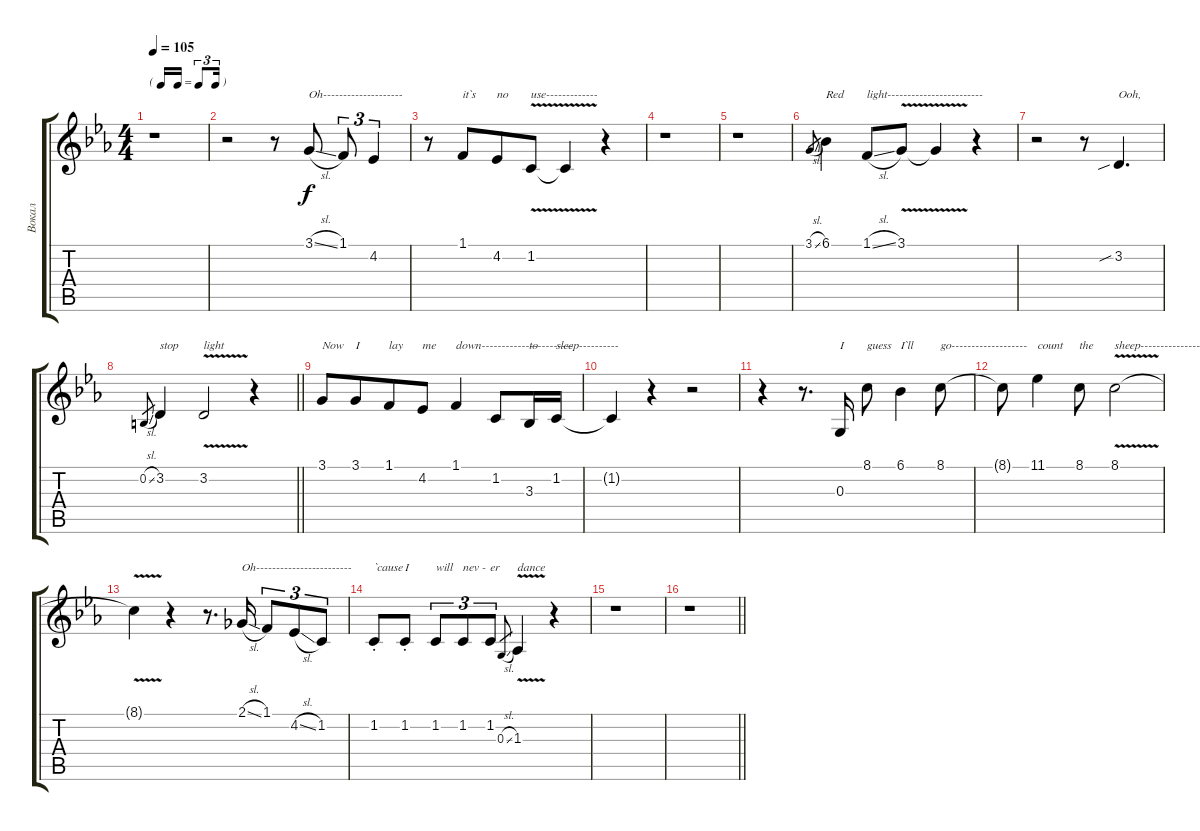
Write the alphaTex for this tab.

\track ("Вокал" "Вокал") {instrument accordion}
\staff {score tabs}
\tuning (E4 B3 G3 D3 A2 E2) {hide}
\ts (4 4)
\tf triplet16th
\tempo 105
\clef g2
\ks cminor
r.1{dy f} |
r.2 r.8 3.1{sl}.8{txt "Oh--------------------"} 1.1.8{tu (3 2)} 4.2.4{tu (3 2)} |
r.8 1.1.8{txt "it`s" beam merge} 4.2.8{txt "no"} 1.2{v}.8{txt "use-------------"} 1.2{v t}.4 r.4 |
r.1 |
r.1 |
3.1{sl}.8{gr} 6.1.4{txt "Red"} 1.1{sl}.8{txt "light------------------------"} 3.1{v}.8 3.1{v t}.4 r.4 |
r.2 r.8 3.2{sib}.4{d txt "Ooh,"} |
\barLineRight lightlight
0.2{sl}.8{gr} 3.2.4{txt "stop"} 3.2{v}.2{txt "light"} r.4 |
3.1.8{txt "Now"} 3.1.8{txt "I" beam merge} 1.1.8{txt "lay"} 4.2.8{txt "me"} 1.1.4{txt "down-----------------------"} 1.2.8 3.3.16{txt "to"} 1.2.16{txt "sleep----------"} |
1.2{t}.4 r.4 r.2 |
r.4 r.8{d} 0.3.16{txt "I"} 8.1.8{txt "guess"} 6.1.4{txt "I`ll"} 8.1.8{txt "go-------------------"} |
8.1{t}.8 11.1.4{txt "count"} 8.1.8{txt "the"} 8.1{v}.2{txt "sheep---------------------------------------------"} |
8.1{t}.4 r.4 r.8{d} 2.1{sl}.16{txt "Oh------------------------"} 1.1.8{tu (3 2)} 4.2{sl}.8{tu (3 2)} 1.2.8{tu (3 2)} |
1.2{st}.8{txt "`cause"} 1.2{st}.8{txt "I"} 1.2.8{tu (3 2) txt "will"} 1.2.8{tu (3 2) txt "nev -"} 1.2.8{tu (3 2) txt "er"} 0.3{sl}.8{gr} 1.3{v}.4{txt "dance"} r.4 |
r.1 |
\barLineRight lightlight
r.1
